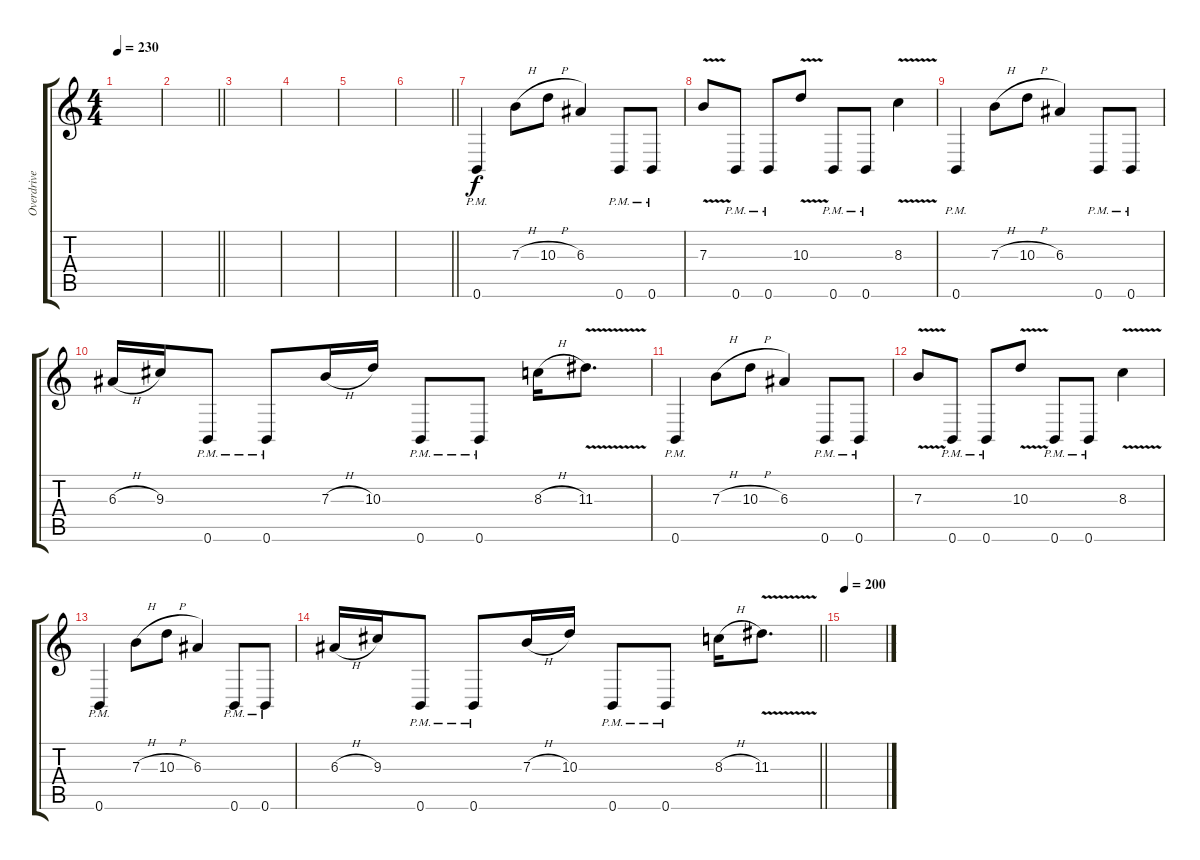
\track ("Overdrive Guitar" "Overdrive ") {instrument overdrivenguitar}
\staff {score tabs}
\tuning (Db4 Ab3 E3 B2 Gb2 B1) {hide}
\ts (4 4)
\tempo 230
\clef g2
\ks c
|
\barLineRight lightlight
|
|
|
|
\barLineRight lightlight
|
\section ("" " ")
0.6{pm}.4 7.3{h}.8 10.3{h}.8 6.3.4 0.6{pm}.8 0.6{pm}.8 |
7.3{v}.8 0.6{pm}.8 0.6{pm}.8 10.3{v}.8 0.6{pm}.8 0.6{pm}.8 8.3{v}.4 |
0.6{pm}.4 7.3{h}.8 10.3{h}.8 6.3.4 0.6{pm}.8 0.6{pm}.8 |
6.3{h}.16 9.3.16 0.6{pm}.8 0.6{pm}.8 7.3{h}.16 10.3.16 0.6{pm}.8 0.6{pm}.8 8.3{h}.16 11.3{v}.8{d} |
0.6{pm}.4 7.3{h}.8 10.3{h}.8 6.3.4 0.6{pm}.8 0.6{pm}.8 |
7.3{v}.8 0.6{pm}.8 0.6{pm}.8 10.3{v}.8 0.6{pm}.8 0.6{pm}.8 8.3{v}.4 |
0.6{pm}.4 7.3{h}.8 10.3{h}.8 6.3.4 0.6{pm}.8 0.6{pm}.8 |
\barLineRight lightlight
6.3{h}.16 9.3.16 0.6{pm}.8 0.6{pm}.8 7.3{h}.16 10.3.16 0.6{pm}.8 0.6{pm}.8 8.3{h}.16 11.3{v}.8{d} |
\section ("" "")
\tempo 200
